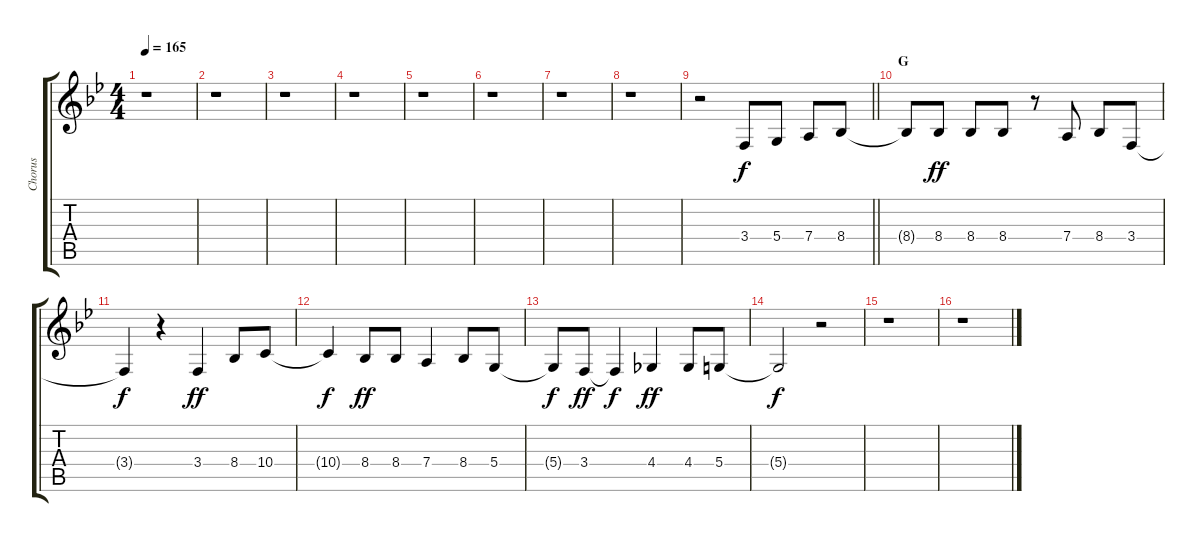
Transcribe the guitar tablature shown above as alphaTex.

\track ("Chorus" "Chorus") {instrument harmonica}
\staff {score tabs}
\tuning (E4 B3 G3 D3 A2 E2) {hide}
\ts (4 4)
\tempo 165
\clef g2
\ks bb
r.1{dy f} |
r.1 |
r.1 |
r.1 |
r.1 |
r.1 |
r.1 |
r.1 |
\barLineRight lightlight
r.2 3.4.8 5.4.8 7.4.8 8.4.8 |
\section ("" "G")
8.4{t}.8 8.4.8{dy ff} 8.4.8 8.4.8 r.8 7.4.8 8.4.8 3.4.8 |
3.4{t}.4{dy f} r.4 3.4.4{dy ff} 8.4.8 10.4.8 |
10.4{t}.4{dy f} 8.4.8{dy ff} 8.4.8 7.4.4 8.4.8 5.4.8 |
5.4{t}.8{dy f} 3.4.8{dy ff} 3.4{t}.4{dy f} 4.4.4{dy ff} 4.4.8 5.4.8 |
5.4{t}.2{dy f} r.2 |
r.1 |
r.1
